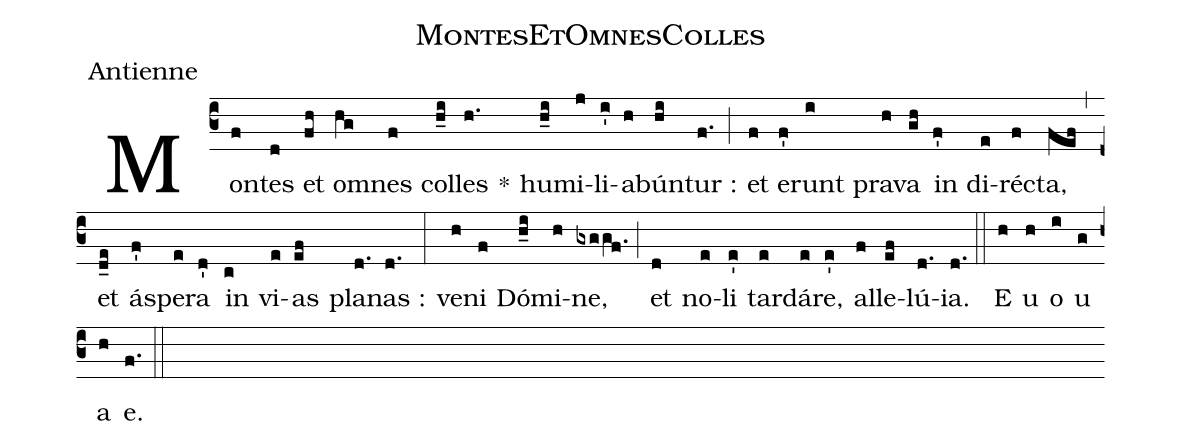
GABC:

name:MontesEtOmnesColles;
office-part:Antienne;
%%
(c3) Mon(f)tes(d) et(fh) o(hg)mnes(f) col(h_i)les(h.) *()
hu(h_i)mi(j)li(i')a(h)bún(hi)tur :(f.) (;)
et(f) e(f')runt(i) pra(h)va(gh) in(f') di(e)ré(f)cta,(fef) (,)
et(d_e) á(f')spe(e)ra(d') in(c) vi(e)as(ef) pla(d.)nas :(d.) (:)
ve(h)ni(f) Dó(h_i)mi(h)ne,(gxggf.) (;)
et(d) no(e)li(e') tar(e)dá(e)re,(e') al(f)le(ef)lú(d.)ia.(d.) (::)
E(h) u(h) o(i) u(g) a(h) e.(f.) (::)
